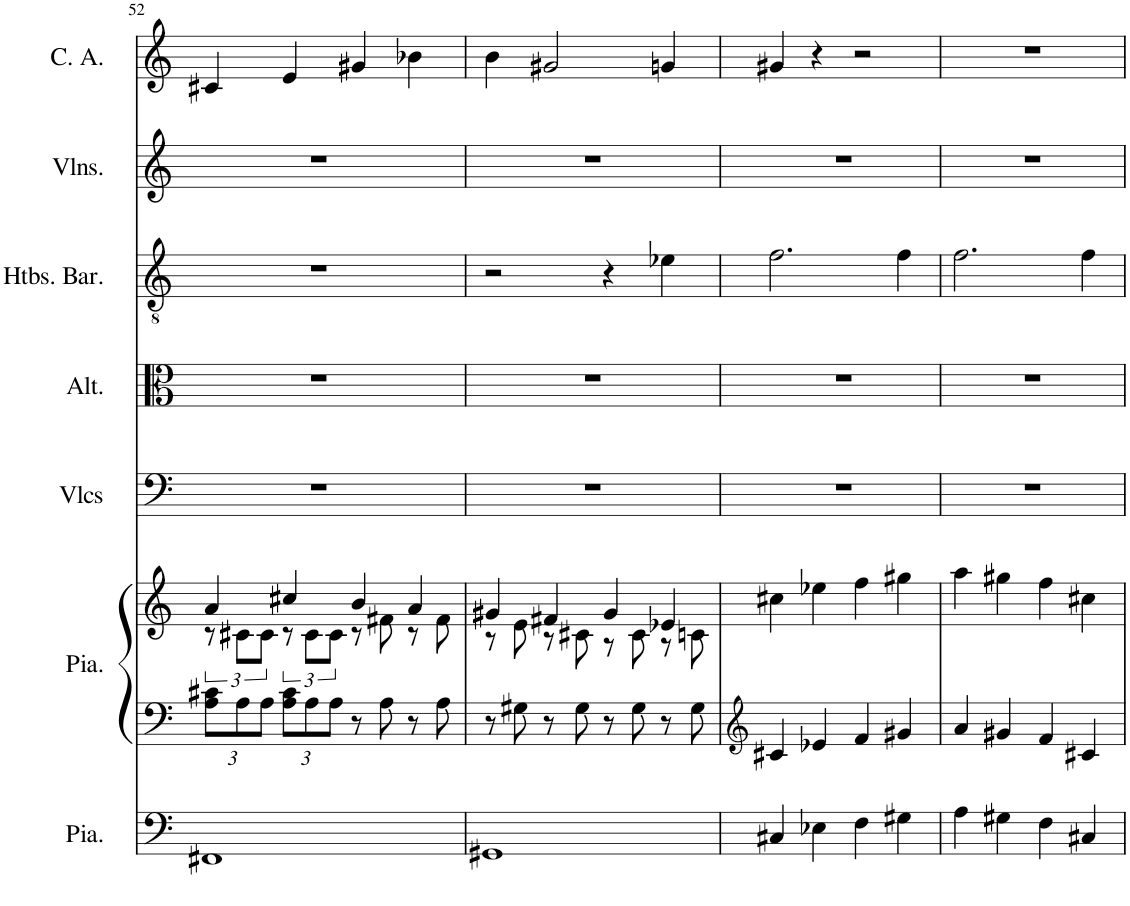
**kern	**kern	**kern	**kern	**kern	**kern	**kern	**kern
*part7	*part6	*part6	*part5	*part4	*part3	*part2	*part1
*staff8	*staff7	*staff6	*staff5	*staff4	*staff3	*staff2	*staff1
*I"Piano, Pedals	*I"Piano, Organ	*	*I"Violoncelles, Bass	*I"Altos, Tenor	*I"Hautbois Baryton, Alto	*I"Violons, Soprano	*I"Cor anglais, Baritone solo
*I'Pia.	*I'Pia.	*	*I'Vlcs	*I'Alt.	*I'Htbs. Bar.	*I'Vlns.	*I'C. A.
!!LO:PB:g=z
*clefF4	*clefF4	*clefG2	*clefF4	*clefC3	*clefGv2	*clefG2	*clefG2
*	*	*	*	*	*	*	*Trd4c7
*k[]	*k[]	*k[]	*k[]	*k[]	*k[]	*k[]	*k[]
*M4/4	*M4/4	*M4/4	*M4/4	*M4/4	*M4/4	*M4/4	*M4/4
*	*Xbrackettup	*	*	*	*	*	*
=52	=52	=52	=52	=52	=52	=52	=52
*	*	*^	*	*	*	*	*
1FF#X	12A\ 12c#X\L	4a/	12r	1r	1r	1r	1r	4c#X/
.	12A\	.	12c#X\L	.	.	.	.	.
.	12A\J	.	12c#\J	.	.	.	.	.
.	12A\ 12c#\L	4cc#X/	12r	.	.	.	.	4e/
.	12A\	.	12c#\L	.	.	.	.	.
.	12A\J	.	12c#\J	.	.	.	.	.
.	8r	4b/	8r	.	.	.	.	4g#X/
.	8A\	.	8f#X\	.	.	.	.	.
.	8r	4a/	8r	.	.	.	.	4b-X\
.	8A\	.	8f#\	.	.	.	.	.
=53	=53	=53	=53	=53	=53	=53	=53	=53
1GG#X	8r	4g#X/	8r	1r	1r	2r	1r	4b\
.	8G#X\	.	8e\	.	.	.	.	.
.	8r	4f#X/	8r	.	.	.	.	2g#X/
.	8G#\	.	8c#X\	.	.	.	.	.
.	8r	4g#/	8r	.	.	4r	.	.
.	8G#\	.	8c#\	.	.	.	.	.
.	8r	4e-X/	8r	.	.	4e-X\	.	4gn/
.	8G#\	.	8cn\	.	.	.	.	.
*	*	*v	*v	*	*	*	*	*
=54	=54	=54	=54	=54	=54	=54	=54
*	*clefG2	*	*	*	*	*	*
4C#X/	4c#X/	4cc#X\	1r	1r	2.f\	1r	4g#X/
4E-X\	4e-X/	4ee-X\	.	.	.	.	4r
4F\	4f/	4ff\	.	.	.	.	2r
4G#X\	4g#X/	4gg#X\	.	.	4f\	.	.
=55	=55	=55	=55	=55	=55	=55	=55
4A\	4a/	4aa\	1r	1r	2.f\	1r	1r
4G#X\	4g#X/	4gg#X\	.	.	.	.	.
4F\	4f/	4ff\	.	.	.	.	.
4C#X/	4c#X/	4cc#X\	.	.	4f\	.	.
=	=	=	=	=	=	=	=
*-	*-	*-	*-	*-	*-	*-	*-
